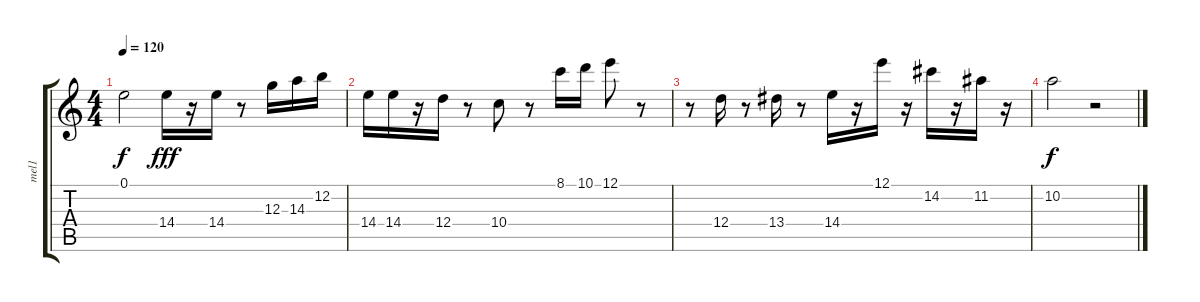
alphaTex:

\track ("mel1" "mel1") {instrument distortionguitar}
\staff {score tabs}
\tuning (E4 B3 G3 D3 A2 E2) {hide}
\ts (4 4)
\tempo 120
\clef g2
\ks c
0.1.2{dy f instrument distortionguitar} 14.4.16{dy fff} r.16 14.4.16 r.8 12.3.16 14.3.16 12.2.16 |
14.4.16 14.4.16 r.16 12.4.16 r.8 10.4.8 r.8 8.1.16 10.1.16 12.1.8 r.8 |
r.8 12.4.16 r.8 13.4.16 r.8 14.4.16 r.16 12.1.16 r.16 14.2.16 r.16 11.2.16 r.16 |
10.2.2{dy f} r.2
